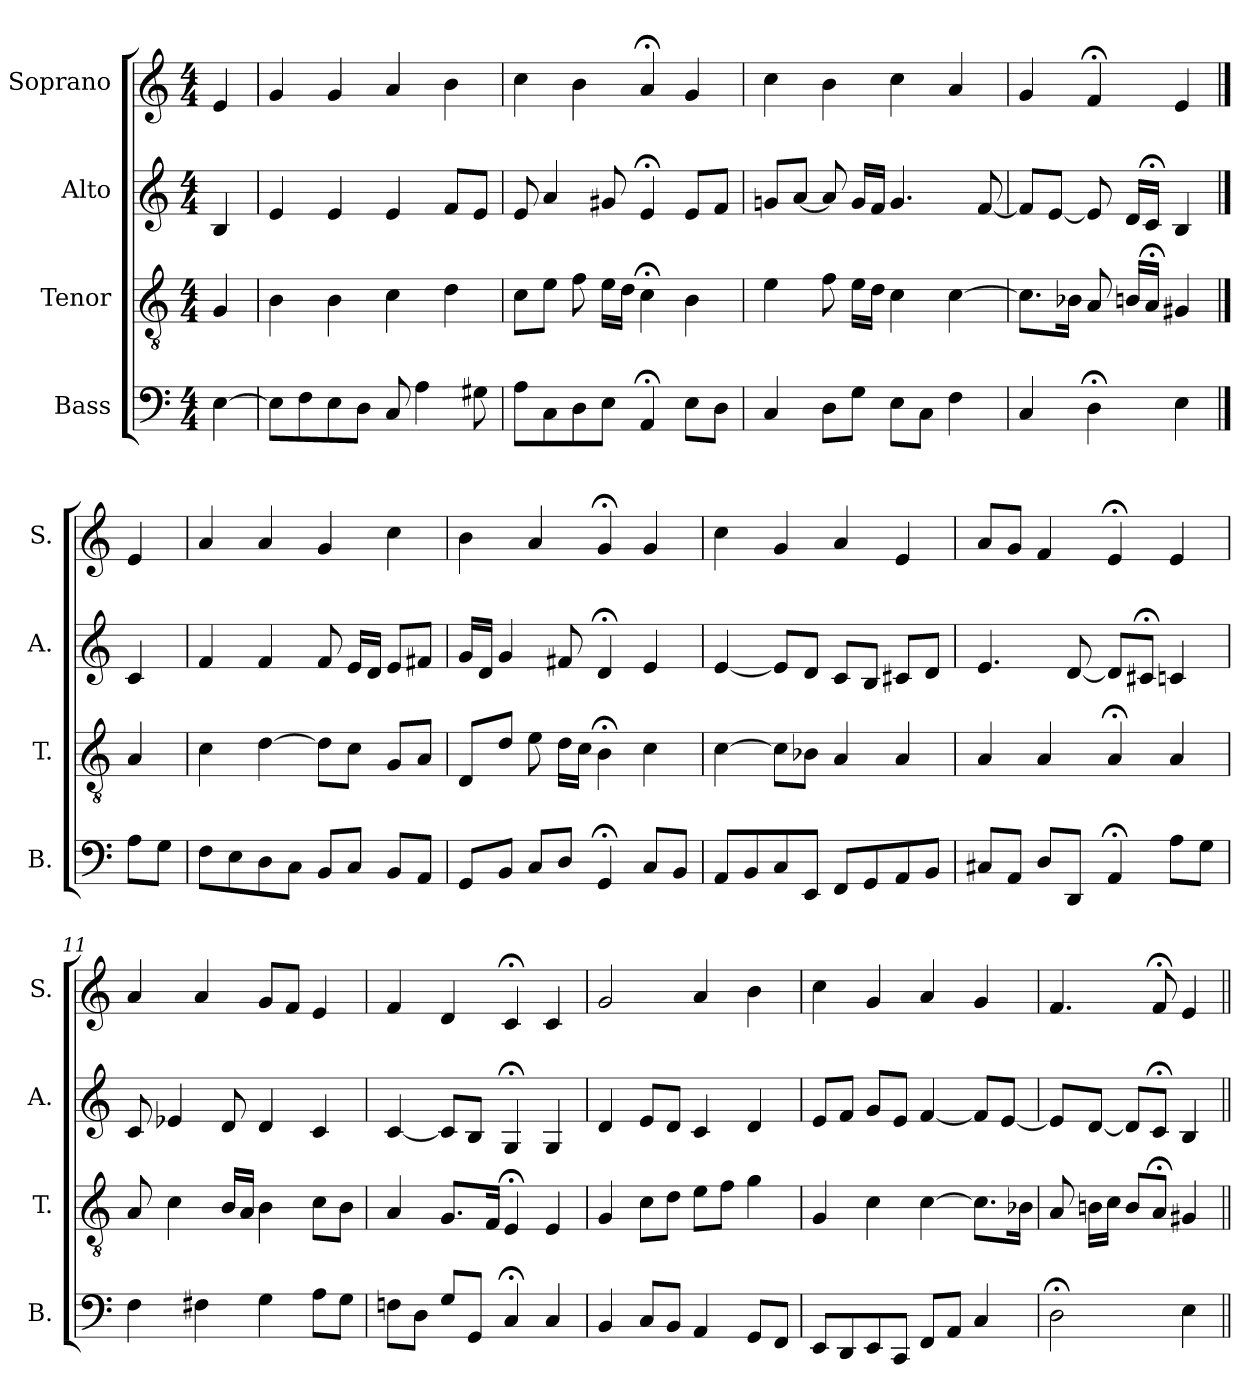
**kern	**kern	**kern	**kern
*part4	*part3	*part2	*part1
*staff4	*staff3	*staff2	*staff1
*I"Bass	*I"Tenor	*I"Alto	*I"Soprano
*I'B.	*I'T.	*I'A.	*I'S.
*clefF4	*clefGv2	*clefG2	*clefG2
*	*ITrd7c12	*	*
*k[]	*k[]	*k[]	*k[]
*C:	*C:	*C:	*C:
*M4/4	*M4/4	*M4/4	*M4/4
=1	=1	=1	=1
[4E\	4GG/	4B/	4e/
=2	=2	=2	=2
8E\L]	4BB\	4e/	4g/
8F\	.	.	.
8E\	4BB\	4e/	4g/
8D\J	.	.	.
8C/	4C\	4e/	4a/
4A\	.	.	.
.	4D\	8f/L	4b\
8G#X\	.	8e/J	.
=3	=3	=3	=3
8A\L	8C\L	8e/	4cc\
8C\	8E\J	4a/	.
8D\	8F\	.	4b\
8E\J	16E\LL	8g#X/	.
.	16D\JJ	.	.
4AA;</	4C;<\	4e;</	4a;</
8E\L	4BB\	8e/L	4g/
8D\J	.	8f/J	.
=4	=4	=4	=4
4C/	4E\	8gn/L	4cc\
.	.	[8a/J	.
8D\L	8F\	8a/]	4b\
8G\J	16E\LL	16g/LL	.
.	16D\JJ	16f/JJ	.
8E\L	4C\	4.g/	4cc\
8C\J	.	.	.
4F\	[4C\	.	4a/
.	.	[8f/	.
!!LO:LB:g=z
=5	=5	=5	=5
4C/	8.C\L]	8f/L]	4g/
.	.	[8e/J	.
.	16BB-X\Jk	.	.
4D;<\	8AA/	8e/]	4f;</
.	16BBn/LL	16d/LL	.
.	16AA;</JJ	16c;</JJ	.
4E\	4GG#X/	4B/	4e/
==6	==6	==6	==6
8A\L	4AA/	4c/	4e/
8G\J	.	.	.
=7	=7	=7	=7
8F\L	4C\	4f/	4a/
8E\	.	.	.
8D\	[4D\	4f/	4a/
8C\J	.	.	.
8BB/L	8D\L]	8f/	4g/
8C/J	8C\J	16e/LL	.
.	.	16d/JJ	.
8BB/L	8GG/L	8e/L	4cc\
8AA/J	8AA/J	8f#X/J	.
=8	=8	=8	=8
8GG/L	8DD/L	16g/LL	4b\
.	.	16d/JJ	.
8BB/J	8D/J	4g/	.
8C/L	8E\	.	4a/
8D/J	16D\LL	8f#X/	.
.	16C\JJ	.	.
4GG;</	4BB;<\	4d;</	4g;</
8C/L	4C\	4e/	4g/
8BB/J	.	.	.
!!LO:PB:g=z
=9	=9	=9	=9
8AA/L	[4C\	[4e/	4cc\
8BB/	.	.	.
8C/	8C\L]	8e/L]	4g/
8EE/J	8BB-X\J	8d/J	.
8FF/L	4AA/	8c/L	4a/
8GG/	.	8B/J	.
8AA/	4AA/	8c#X/L	4e/
8BB/J	.	8d/J	.
=10	=10	=10	=10
8C#X/L	4AA/	4.e/	8a/L
8AA/J	.	.	8g/J
8D/L	4AA/	.	4f/
8DD/J	.	[8d/	.
4AA;</	4AA;</	8d/L]	4e;</
.	.	8c#X;</J	.
8A\L	4AA/	4cn/	4e/
8G\J	.	.	.
=11	=11	=11	=11
4F\	8AA/	8c/	4a/
.	4C\	4e-X/	.
4F#X\	.	.	4a/
.	16BB/LL	8d/	.
.	16AA/JJ	.	.
4G\	4BB\	4d/	8g/L
.	.	.	8f/J
8A\L	8C\L	4c/	4e/
8G\J	8BB\J	.	.
!!LO:LB:g=z
=12	=12	=12	=12
8Fn\L	4AA/	[4c/	4f/
8D\J	.	.	.
8G/L	8.GG/L	8c/L]	4d/
8GG/J	.	8B/J	.
.	16FF/Jk	.	.
4C;</	4EE;</	4G;</	4c;</
4C/	4EE/	4G/	4c/
=13	=13	=13	=13
4BB/	4GG/	4d/	2g/
8C/L	8C\L	8e/L	.
8BB/J	8D\J	8d/J	.
4AA/	8E\L	4c/	4a/
.	8F\J	.	.
8GG/L	4G\	4d/	4b\
8FF/J	.	.	.
=14	=14	=14	=14
8EE/L	4GG/	8e/L	4cc\
8DD/	.	8f/J	.
8EE/	4C\	8g/L	4g/
8CC/J	.	8e/J	.
8FF/L	[4C\	[4f/	4a/
8AA/J	.	.	.
4C/	8.C\L]	8f/L]	4g/
.	.	[8e/J	.
.	16BB-X\Jk	.	.
=15	=15	=15	=15
2D;<\	8AA/	8e/L]	4.f/
.	16BBn\LL	[8d/J	.
.	16C\JJ	.	.
.	8BB/L	8d/L]	.
.	8AA;</J	8c;</J	8f;</
4E\	4GG#X/	4B/	4e/
=||	=||	=||	=||
*-	*-	*-	*-
